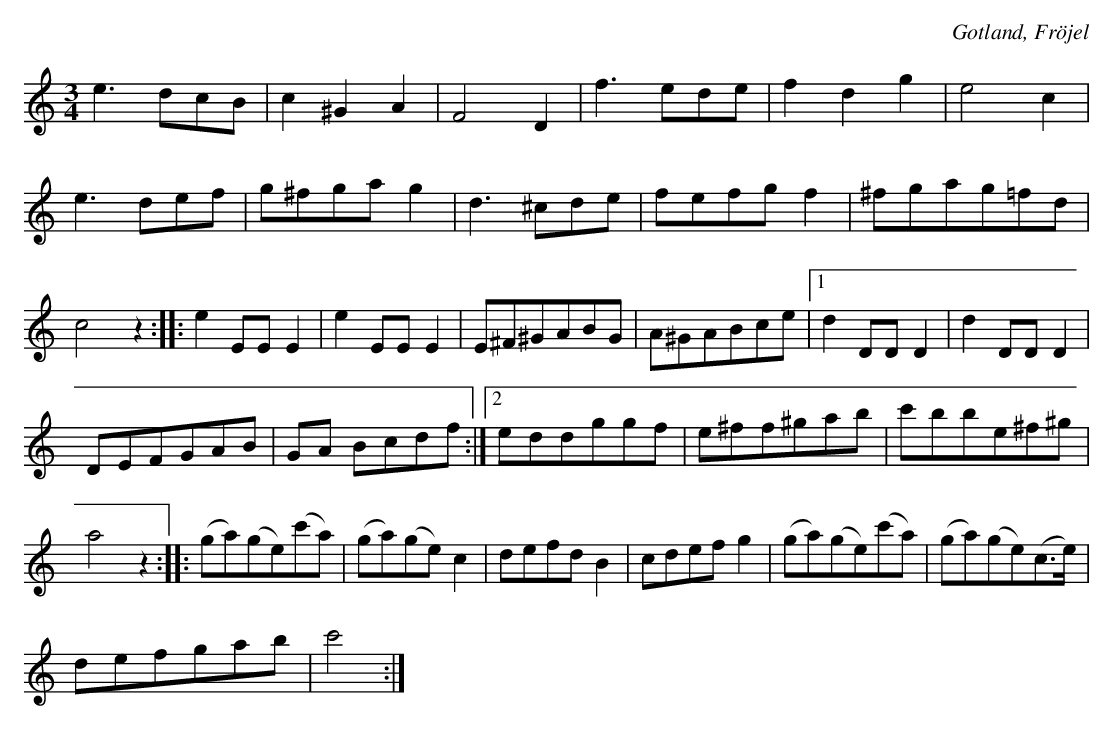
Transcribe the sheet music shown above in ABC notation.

X:1
T:
O:Gotland, Fr\"ojel
M:3/4
L:1/8
K:C
e3 dcB|c2 ^G2 A2|F4 D2|f3 ede|f2 d2 g2|e4 c2|e3 def|g^fgag2|d3 ^cde|fefg f2|^fgag=fd|c4 z2::e2 EE E2|e2 EE E2|E^F^GABG|A^GABce|1 d2DD D2|d2 DD D2|
DEFGAB|GA Bcdf:|2 eddggf|e^ff^gab|c'bbe^f^g|a4 z2::(ga)(ge)(c'a)|(ga)(ge) c2 | defd B2|cdef g2|(ga)(ge)(c'a)|(ga)(ge)(c>e)|
defgab|c'4 r2:|
